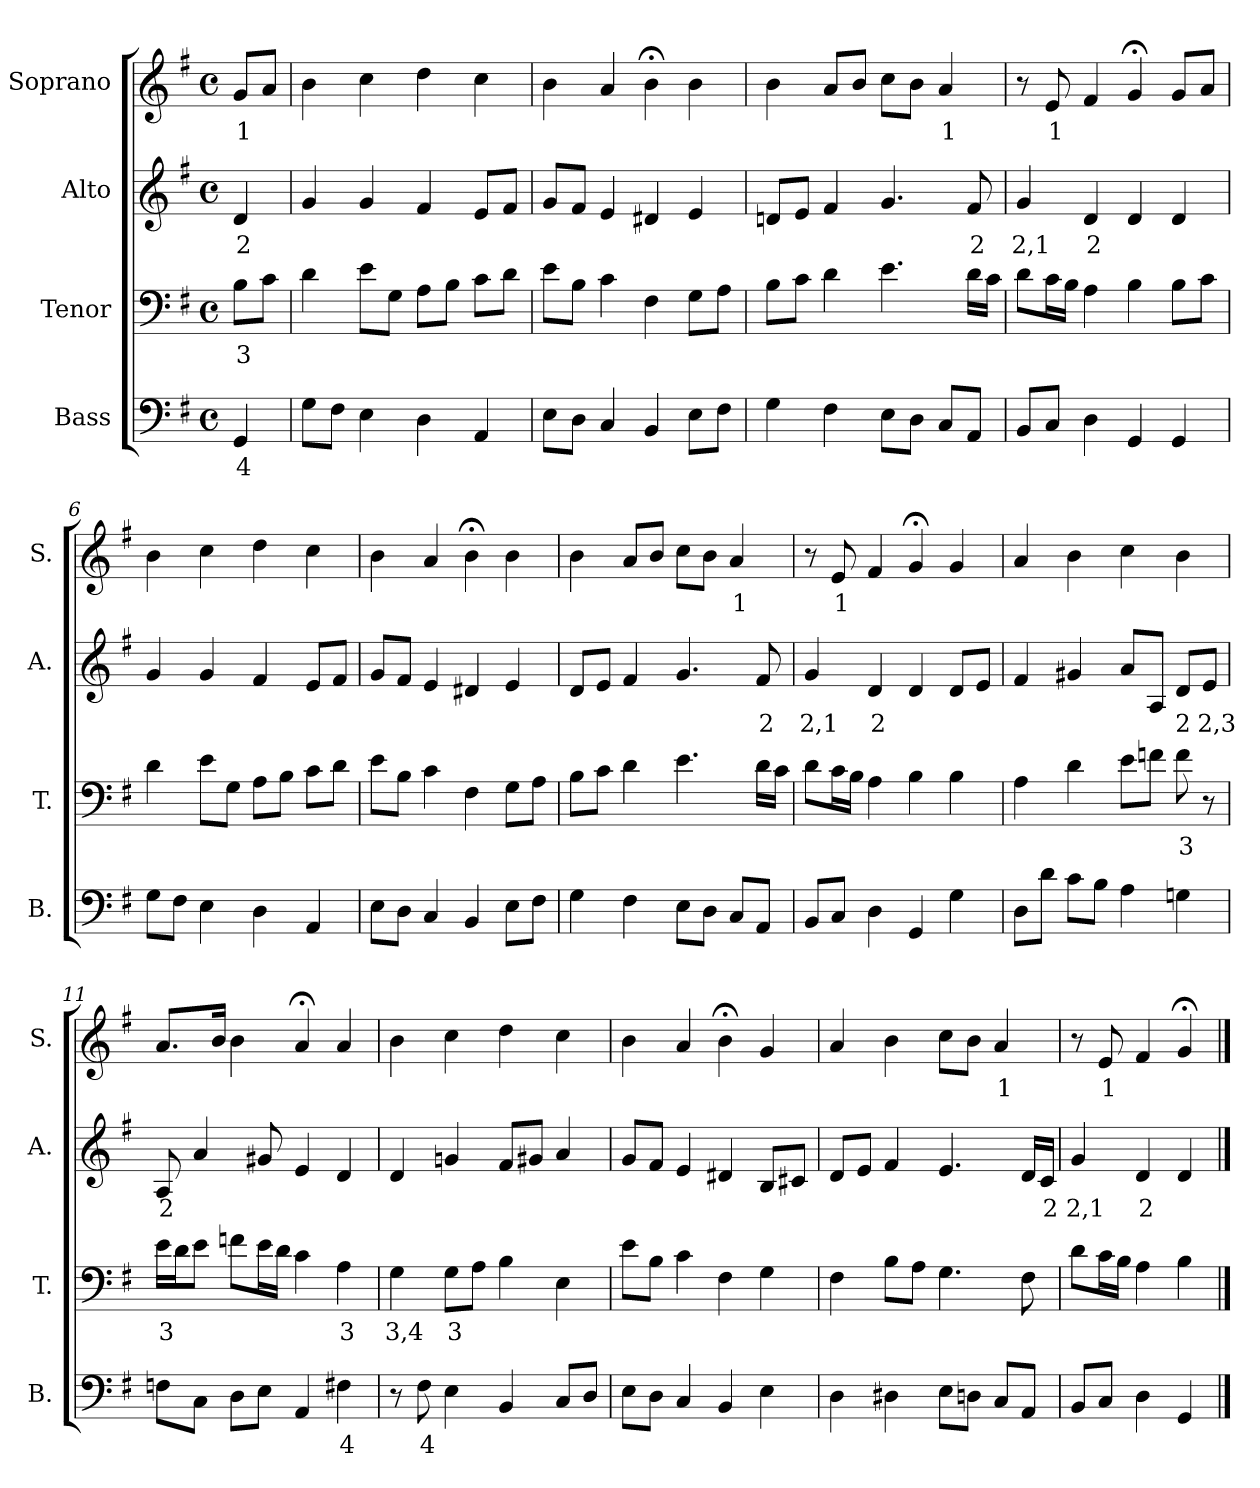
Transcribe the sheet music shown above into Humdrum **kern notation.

**kern	**text	**kern	**text	**kern	**text	**kern	**text
*part4	*part4	*part3	*part3	*part2	*part2	*part1	*part1
*staff4	*staff4	*staff3	*staff3	*staff2	*staff2	*staff1	*staff1
*I"Bass	*	*I"Tenor	*	*I"Alto	*	*I"Soprano	*
*I'B.	*	*I'T.	*	*I'A.	*	*I'S.	*
*clefF4	*	*clefF4	*	*clefG2	*	*clefG2	*
*k[f#]	*	*k[f#]	*	*k[f#]	*	*k[f#]	*
*G:	*	*G:	*	*G:	*	*G:	*
*M4/4	*	*M4/4	*	*M4/4	*	*M4/4	*
*met(c)	*	*met(c)	*	*met(c)	*	*met(c)	*
*MM120	*	*MM120	*	*MM120	*	*MM120	*
=1	=1	=1	=1	=1	=1	=1	=1
4GGi/	4	8Bj\L	3	4dZ/	2	8gV/L	1
.	.	8cj\J	.	.	.	8aV/J	.
=2	=2	=2	=2	=2	=2	=2	=2
8Gi\L	.	4dj\	.	4gZ/	.	4bV\	.
8F#i\J	.	.	.	.	.	.	.
4Ei\	.	8ej\L	.	4gZ/	.	4ccV\	.
.	.	8Gj\J	.	.	.	.	.
4Di\	.	8Aj\L	.	4f#Z/	.	4ddV\	.
.	.	8Bj\J	.	.	.	.	.
4AAi/	.	8cj\L	.	8eZ/L	.	4ccV\	.
.	.	8dj\J	.	8f#Z/J	.	.	.
=3	=3	=3	=3	=3	=3	=3	=3
8Ei\L	.	8ej\L	.	8gZ/L	.	4bV\	.
8Di\J	.	8Bj\J	.	8f#Z/J	.	.	.
4Ci/	.	4cj\	.	4eZ/	.	4aV/	.
4BBi/	.	4F#j\	.	4d#XZ/	.	4b;<V\	.
8Ei\L	.	8Gj\L	.	4eZ/	.	4bV\	.
8F#i\J	.	8Aj\J	.	.	.	.	.
=4	=4	=4	=4	=4	=4	=4	=4
4Gi\	.	8Bj\L	.	8dnZ/L	.	4bV\	.
.	.	8cj\J	.	8eZ/J	.	.	.
4F#i\	.	4dj\	.	4f#Z/	.	8aV/L	.
.	.	.	.	.	.	8bV/J	.
8Ei\L	.	4.ej\	.	4.gZ/	.	8ccV\L	.
8Di\J	.	.	.	.	.	8bV\J	.
8Ci/L	.	.	.	.	.	4aV/	1
8AAi/J	.	16dj\LL	.	8f#Z/	2	.	.
.	.	16cj\JJ	.	.	.	.	.
=5	=5	=5	=5	=5	=5	=5	=5
8BBi/L	.	8dj\L	.	4gZ/	2,1	8r	.
8Ci/J	.	16cj\L	.	.	.	8eV/	1
.	.	16Bj\JJ	.	.	.	.	.
4Di\	.	4Aj\	.	4dZ/	2	4f#V/	.
4GGi/	.	4Bj\	.	4dZ/	.	4g;<V/	.
4GGi/	.	8Bj\L	.	4dZ/	.	8gV/L	.
.	.	8cj\J	.	.	.	8aV/J	.
!!LO:LB:g=z
=6	=6	=6	=6	=6	=6	=6	=6
8Gi\L	.	4dj\	.	4gZ/	.	4bV\	.
8F#i\J	.	.	.	.	.	.	.
4Ei\	.	8ej\L	.	4gZ/	.	4ccV\	.
.	.	8Gj\J	.	.	.	.	.
4Di\	.	8Aj\L	.	4f#Z/	.	4ddV\	.
.	.	8Bj\J	.	.	.	.	.
4AAi/	.	8cj\L	.	8eZ/L	.	4ccV\	.
.	.	8dj\J	.	8f#Z/J	.	.	.
=7	=7	=7	=7	=7	=7	=7	=7
8Ei\L	.	8ej\L	.	8gZ/L	.	4bV\	.
8Di\J	.	8Bj\J	.	8f#Z/J	.	.	.
4Ci/	.	4cj\	.	4eZ/	.	4aV/	.
4BBi/	.	4F#j\	.	4d#XZ/	.	4b;<V\	.
8Ei\L	.	8Gj\L	.	4eZ/	.	4bV\	.
8F#i\J	.	8Aj\J	.	.	.	.	.
=8	=8	=8	=8	=8	=8	=8	=8
4Gi\	.	8Bj\L	.	8dZ/L	.	4bV\	.
.	.	8cj\J	.	8eZ/J	.	.	.
4F#i\	.	4dj\	.	4f#Z/	.	8aV/L	.
.	.	.	.	.	.	8bV/J	.
8Ei\L	.	4.ej\	.	4.gZ/	.	8ccV\L	.
8Di\J	.	.	.	.	.	8bV\J	.
8Ci/L	.	.	.	.	.	4aV/	1
8AAi/J	.	16dj\LL	.	8f#Z/	2	.	.
.	.	16cj\JJ	.	.	.	.	.
=9	=9	=9	=9	=9	=9	=9	=9
8BBi/L	.	8dj\L	.	4gZ/	2,1	8r	.
8Ci/J	.	16cj\L	.	.	.	8eV/	1
.	.	16Bj\JJ	.	.	.	.	.
4Di\	.	4Aj\	.	4dZ/	2	4f#V/	.
4GGi/	.	4Bj\	.	4dZ/	.	4g;<V/	.
4Gi\	.	4Bj\	.	8dZ/L	.	4gV/	.
.	.	.	.	8eZ/J	.	.	.
=10	=10	=10	=10	=10	=10	=10	=10
8Di\L	.	4Aj\	.	4f#Z/	.	4aV/	.
8di\J	.	.	.	.	.	.	.
8ci\L	.	4dj\	.	4g#XZ/	.	4bV\	.
8Bi\J	.	.	.	.	.	.	.
4Ai\	.	8ej\L	.	8aZ/L	.	4ccV\	.
.	.	8fnj\J	.	8AZ/J	.	.	.
4Gni\	.	8fj\	3	8dZ/L	2	4bV\	.
.	.	8r	.	8eZ/J	2,3	.	.
!!LO:PB:g=z
=11	=11	=11	=11	=11	=11	=11	=11
8Fni\L	.	16ej\LL	3	8AZ/	2	8.aV/L	.
.	.	16dj\J	.	.	.	.	.
8Ci\J	.	8ej\J	.	4aZ/	.	.	.
.	.	.	.	.	.	16bV/Jk	.
8Di\L	.	8fnj\L	.	.	.	4bV\	.
8Ei\J	.	16ej\L	.	8g#XZ/	.	.	.
.	.	16dj\JJ	.	.	.	.	.
4AAi/	.	4cj\	.	4eZ/	.	4a;<V/	.
4F#Xi\	4	4Aj\	3	4dZ/	.	4aV/	.
=12	=12	=12	=12	=12	=12	=12	=12
8r	.	4Gj\	3,4	4dZ/	.	4bV\	.
8F#i\	4	.	.	.	.	.	.
4Ei\	.	8Gj\L	3	4gnZ/	.	4ccV\	.
.	.	8Aj\J	.	.	.	.	.
4BBi/	.	4Bj\	.	8f#Z/L	.	4ddV\	.
.	.	.	.	8g#XZ/J	.	.	.
8Ci/L	.	4Ej\	.	4aZ/	.	4ccV\	.
8Di/J	.	.	.	.	.	.	.
=13	=13	=13	=13	=13	=13	=13	=13
8Ei\L	.	8ej\L	.	8gZ/L	.	4bV\	.
8Di\J	.	8Bj\J	.	8f#Z/J	.	.	.
4Ci/	.	4cj\	.	4eZ/	.	4aV/	.
4BBi/	.	4F#j\	.	4d#XZ/	.	4b;<V\	.
4Ei\	.	4Gj\	.	8BZ/L	.	4gV/	.
.	.	.	.	8c#XZ/J	.	.	.
=14	=14	=14	=14	=14	=14	=14	=14
4Di\	.	4F#j\	.	8dZ/L	.	4aV/	.
.	.	.	.	8eZ/J	.	.	.
4D#Xi\	.	8Bj\L	.	4f#Z/	.	4bV\	.
.	.	8Aj\J	.	.	.	.	.
8Ei\L	.	4.Gj\	.	4.eZ/	.	8ccV\L	.
8Dni\J	.	.	.	.	.	8bV\J	.
8Ci/L	.	.	.	.	.	4aV/	1
8AAi/J	.	8F#j\	.	16dZ/LL	.	.	.
.	.	.	.	16cZ/JJ	2	.	.
!!LO:LB:g=z
=15	=15	=15	=15	=15	=15	=15	=15
8BBi/L	.	8dj\L	.	4gZ/	2,1	8r	.
8Ci/J	.	16cj\L	.	.	.	8eV/	1
.	.	16Bj\JJ	.	.	.	.	.
4Di\	.	4Aj\	.	4dZ/	2	4f#V/	.
4GGi/	.	4Bj\	.	4dZ/	.	4g;<V/	.
==	==	==	==	==	==	==	==
*-	*-	*-	*-	*-	*-	*-	*-
